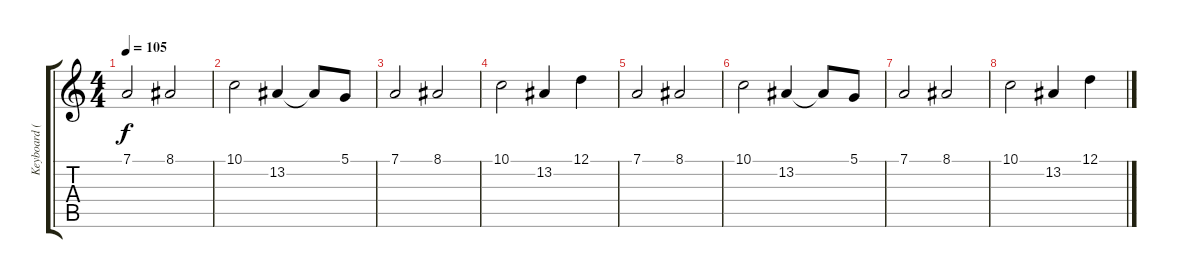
\track ("Keyboard (Flake)" "Keyboard (") {instrument tremolostrings}
\staff {score tabs}
\tuning (D4 A3 F3 C3 G2 C2) {hide}
\ts (4 4)
\tempo 105
\clef g2
\ks c
7.1.2{dy f} 8.1.2 |
10.1.2 13.2.4 13.2{t}.8 5.1.8 |
7.1.2 8.1.2 |
10.1.2 13.2.4 12.1.4 |
7.1.2 8.1.2 |
10.1.2 13.2.4 13.2{t}.8 5.1.8 |
7.1.2 8.1.2 |
10.1.2 13.2.4 12.1.4
